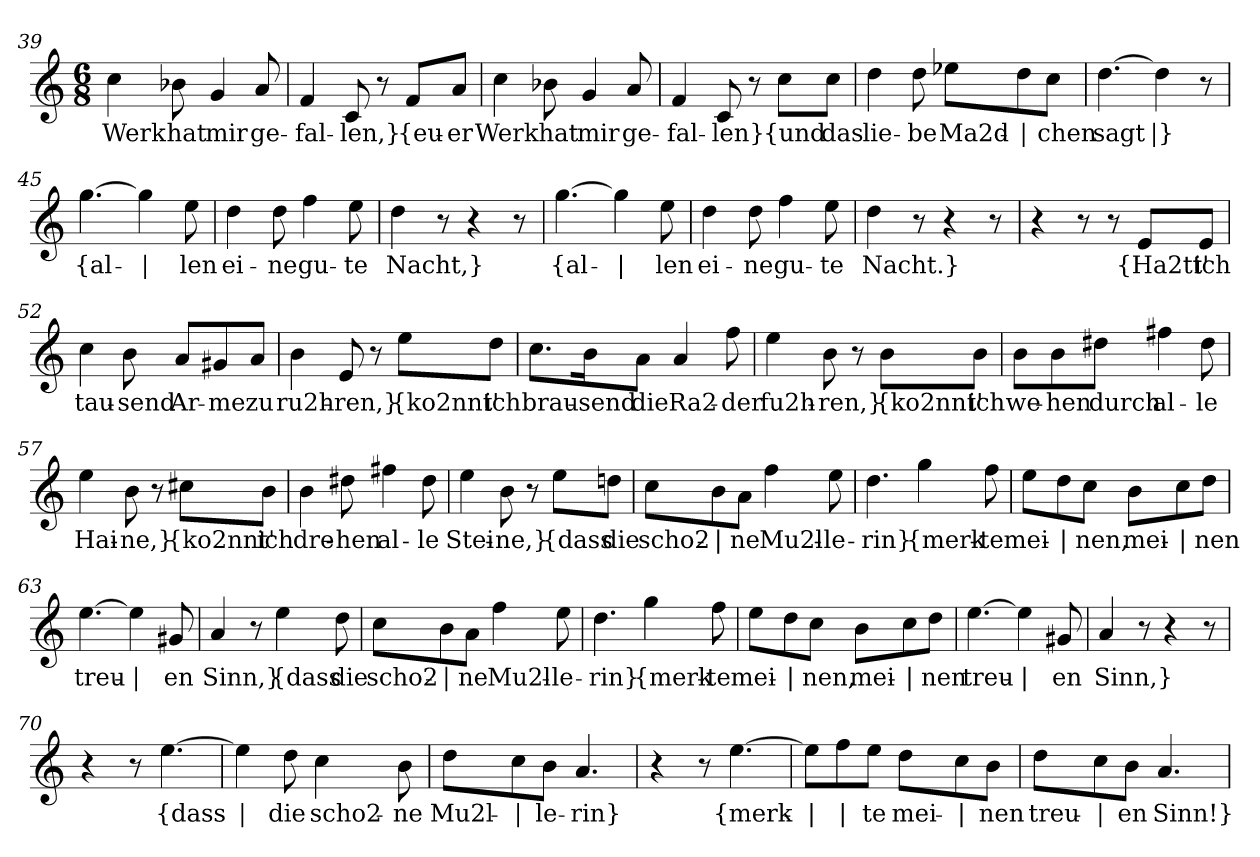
**kern	**text
*part1	*part1
*staff1	*staff1
*clefG2	*
*k[]	*
*M6/8	*
=39	=39
!	!LO:LY:b
4cc\	Werk
!	!LO:LY:b
8b-X\	hat
!	!LO:LY:b
4g/	mir
!	!LO:LY:b
8a/	ge-
=40	=40
!	!LO:LY:b
4f/	-fal-
!	!LO:LY:b
8c/	-len,}
8r	.
!	!LO:LY:b
8f/L	{eu-
!	!LO:LY:b
8a/J	-er
=41	=41
!	!LO:LY:b
4cc\	Werk
!	!LO:LY:b
8b-X\	hat
!	!LO:LY:b
4g/	mir
!	!LO:LY:b
8a/	ge-
!!LO:LB:g=z
=42	=42
!	!LO:LY:b
4f/	-fal-
!	!LO:LY:b
8c/	-len}
8r	.
!	!LO:LY:b
8cc\L	{und
!	!LO:LY:b
8cc\J	das
=43	=43
!	!LO:LY:b
4dd\	lie-
!	!LO:LY:b
8dd\	-be
!	!LO:LY:b
8ee-X\L	Ma2d-
!	!LO:LY:b
8dd\	|
!	!LO:LY:b
8cc\J	-chen
=44	=44
!	!LO:LY:b
[4.dd\	sagt
!	!LO:LY:b
4dd\]	|}
8r	.
=45	=45
!	!LO:LY:b
[4.gg\	{al-
!	!LO:LY:b
4gg\]	|
!	!LO:LY:b
8ee\	-len
=46	=46
!	!LO:LY:b
4dd\	ei-
!	!LO:LY:b
8dd\	-ne
!	!LO:LY:b
4ff\	gu-
!	!LO:LY:b
8ee\	-te
=47	=47
!	!LO:LY:b
4dd\	Nacht,}
8r	.
4r	.
8r	.
=48	=48
!	!LO:LY:b
[4.gg\	{al-
!	!LO:LY:b
4gg\]	|
!	!LO:LY:b
8ee\	-len
!!LO:LB:g=z
=49	=49
!	!LO:LY:b
4dd\	ei-
!	!LO:LY:b
8dd\	-ne
!	!LO:LY:b
4ff\	gu-
!	!LO:LY:b
8ee\	-te
=50	=50
!	!LO:LY:b
4dd\	Nacht.}
8r	.
4r	.
8r	.
=51	=51
4r	.
8r	.
8r	.
!	!LO:LY:b
8e/L	{Ha2tt'
!	!LO:LY:b
8e/J	ich
=52	=52
!	!LO:LY:b
4cc\	tau-
!	!LO:LY:b
8b\	-send
!	!LO:LY:b
8a/L	Ar-
!	!LO:LY:b
8g#X/	-me
!	!LO:LY:b
8a/J	zu
=53	=53
!	!LO:LY:b
4b\	ru2h-
!	!LO:LY:b
8e/	-ren,}
8r	.
!	!LO:LY:b
8ee\L	{ko2nnt'
!	!LO:LY:b
8dd\J	ich
!!LO:PB:g=z
=54	=54
!	!LO:LY:b
8.cc\L	brau-
!	!LO:LY:b
16b\K	-send
!	!LO:LY:b
8a\J	die
!	!LO:LY:b
4a/	Ra2-
!	!LO:LY:b
8ff\	-der
=55	=55
!	!LO:LY:b
4ee\	fu2h-
!	!LO:LY:b
8b\	-ren,}
8r	.
!	!LO:LY:b
8b\L	{ko2nnt'
!	!LO:LY:b
8b\J	ich
=56	=56
!	!LO:LY:b
8b\L	we-
!	!LO:LY:b
8b\	-hen
!	!LO:LY:b
8dd#X\J	durch
!	!LO:LY:b
4ff#X\	al-
!	!LO:LY:b
8dd#\	-le
=57	=57
!	!LO:LY:b
4ee\	Hai-
!	!LO:LY:b
8b\	-ne,}
8r	.
!	!LO:LY:b
8cc#X\L	{ko2nnt'
!	!LO:LY:b
8b\J	ich
!!LO:LB:g=z
=58	=58
!	!LO:LY:b
4b\	dre-
!	!LO:LY:b
8dd#X\	-hen
!	!LO:LY:b
4ff#X\	al-
!	!LO:LY:b
8dd#\	-le
=59	=59
!	!LO:LY:b
4ee\	Stei-
!	!LO:LY:b
8b\	-ne,}
8r	.
!	!LO:LY:b
8ee\L	{dass
!	!LO:LY:b
8ddn\J	die
=60	=60
!	!LO:LY:b
8cc\L	scho2-
!	!LO:LY:b
8b\	|
!	!LO:LY:b
8a\J	-ne
!	!LO:LY:b
4ff\	Mu2l-
!	!LO:LY:b
8ee\	-le-
=61	=61
!	!LO:LY:b
4.dd\	-rin}
!	!LO:LY:b
4gg\	{merk-
!	!LO:LY:b
8ff\	-te
=62	=62
!	!LO:LY:b
8ee\L	mei-
!	!LO:LY:b
8dd\	|
!	!LO:LY:b
8cc\J	-nen,
!	!LO:LY:b
8b\L	mei-
!	!LO:LY:b
8cc\	|
!	!LO:LY:b
8dd\J	-nen
!!LO:LB:g=z
=63	=63
!	!LO:LY:b
[4.ee\	treu-
!	!LO:LY:b
4ee\]	|
!	!LO:LY:b
8g#X/	-en
=64	=64
!	!LO:LY:b
4a/	Sinn,}
8r	.
!	!LO:LY:b
4ee\	{dass
!	!LO:LY:b
8dd\	die
=65	=65
!	!LO:LY:b
8cc\L	scho2-
!	!LO:LY:b
8b\	|
!	!LO:LY:b
8a\J	-ne
!	!LO:LY:b
4ff\	Mu2l-
!	!LO:LY:b
8ee\	-le-
=66	=66
!	!LO:LY:b
4.dd\	-rin}
!	!LO:LY:b
4gg\	{merk-
!	!LO:LY:b
8ff\	-te
=67	=67
!	!LO:LY:b
8ee\L	mei-
!	!LO:LY:b
8dd\	|
!	!LO:LY:b
8cc\J	-nen,
!	!LO:LY:b
8b\L	mei-
!	!LO:LY:b
8cc\	|
!	!LO:LY:b
8dd\J	-nen
=68	=68
!	!LO:LY:b
[4.ee\	treu-
!	!LO:LY:b
4ee\]	|
!	!LO:LY:b
8g#X/	-en
!!LO:LB:g=z
=69	=69
!	!LO:LY:b
4a/	Sinn,}
8r	.
4r	.
8r	.
=70	=70
4r	.
8r	.
!	!LO:LY:b
[4.ee\	{dass
=71	=71
!	!LO:LY:b
4ee\]	|
!	!LO:LY:b
8dd\	die
!	!LO:LY:b
4cc\	scho2-
!	!LO:LY:b
8b\	-ne
=72	=72
!	!LO:LY:b
8dd\L	Mu2l-
!	!LO:LY:b
8cc\	|
!	!LO:LY:b
8b\J	-le-
!	!LO:LY:b
4.a/	-rin}
=73	=73
4r	.
8r	.
!	!LO:LY:b
[4.ee\	{merk-
=74	=74
!	!LO:LY:b
8ee\L]	|
!	!LO:LY:b
8ff\	|
!	!LO:LY:b
8ee\J	-te
!	!LO:LY:b
8dd\L	mei-
!	!LO:LY:b
8cc\	|
!	!LO:LY:b
8b\J	-nen
=75	=75
!	!LO:LY:b
8dd\L	treu-
!	!LO:LY:b
8cc\	|
!	!LO:LY:b
8b\J	-en
!	!LO:LY:b
4.a/	Sinn!}
=	=
*-	*-
